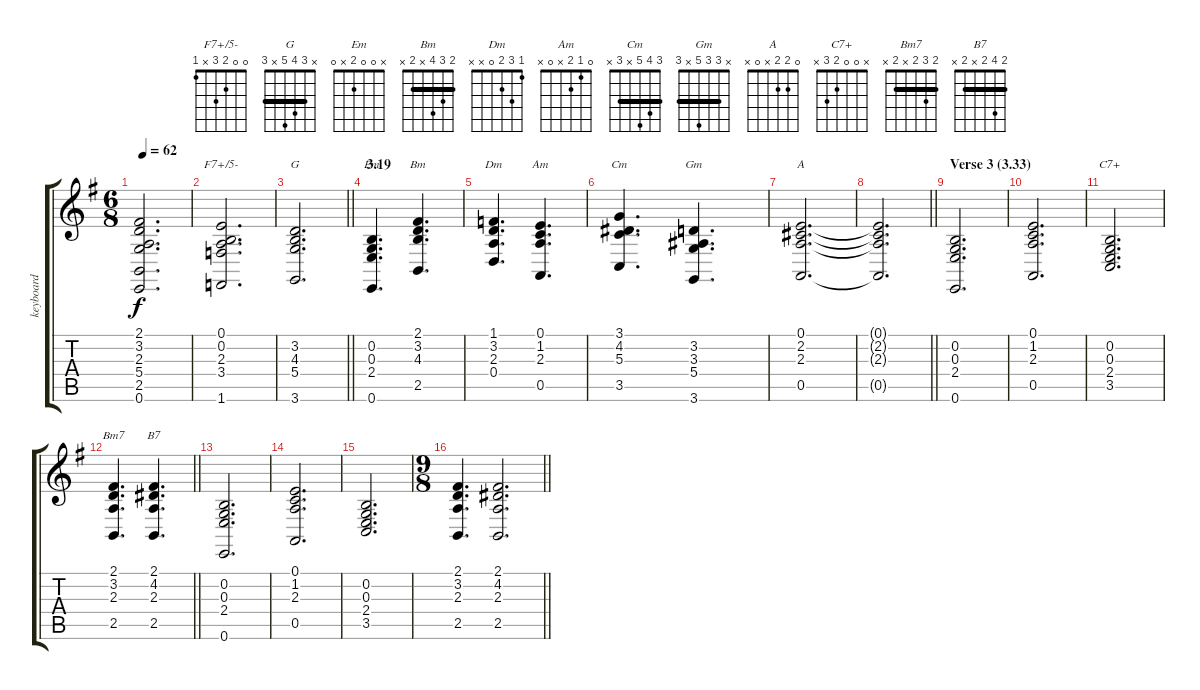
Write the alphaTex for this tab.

\track ("keyboard" "keyboard") {instrument stringensemble1}
\staff {score tabs}
\tuning (E4 B3 G3 D3 A2 E2) {hide}
\chord ("F7+/5-" 0 0 2 3 x 1)
\chord ("G" x 3 4 5 x 3) {barre 3}
\chord ("Em" x 0 0 2 x 0)
\chord ("Bm" 2 3 4 x 2 x) {barre 2}
\chord ("Dm" 1 3 2 0 x x)
\chord ("Am" 0 1 2 x 0 x)
\chord ("Cm" 3 4 5 x 3 x) {barre 3}
\chord ("Gm" x 3 3 5 x 3) {barre 3}
\chord ("A" 0 2 2 x 0 x)
\chord ("C7+" x 0 0 2 3 x)
\chord ("Bm7" 2 3 2 x 2 x) {barre 2}
\chord ("B7" 2 4 2 x 2 x) {barre 2}
\ts (6 8)
\tempo 62
\clef g2
\ks g
(2.1{t} 3.2{t} 2.3{t} 5.4{t} 2.5{t} 0.6{t}).2{d dy f} |
(0.1 0.2 2.3 3.4 1.6).2{d ch "F7+/5-"} |
\barLineRight lightlight
(3.2 4.3 5.4 3.6).2{d ch "G"} |
\section ("" "3.19")
(0.2 0.3 2.4 0.6).4{d ch "Em"} (2.1 3.2 4.3 2.5).4{d ch "Bm"} |
(1.1 3.2 2.3 0.4).4{d ch "Dm"} (0.1 1.2 2.3 0.5).4{d ch "Am"} |
(3.1 4.2 5.3 3.5).4{d ch "Cm"} (3.2 3.3 5.4 3.6).4{d ch "Gm"} |
(0.1 2.2 2.3 0.5).2{d ch "A"} |
\barLineRight lightlight
(0.1{t} 2.2{t} 2.3{t} 0.5{t}).2{d} |
\section ("" "Verse 3 (3.33)")
(0.2 0.3 2.4 0.6).2{d} |
(0.1 1.2 2.3 0.5).2{d} |
(0.2 0.3 2.4 3.5).2{d ch "C7+"} |
\barLineRight lightlight
(2.1 3.2 2.3 2.5).4{d ch "Bm7"} (2.1 4.2 2.3 2.5).4{d ch "B7"} |
(0.2 0.3 2.4 0.6).2{d} |
(0.1 1.2 2.3 0.5).2{d} |
(0.2 0.3 2.4 3.5).2{d} |
\ts (9 8)
\barLineRight lightlight
(2.1 3.2 2.3 2.5).4{d} (2.1 4.2 2.3 2.5).2{d}
